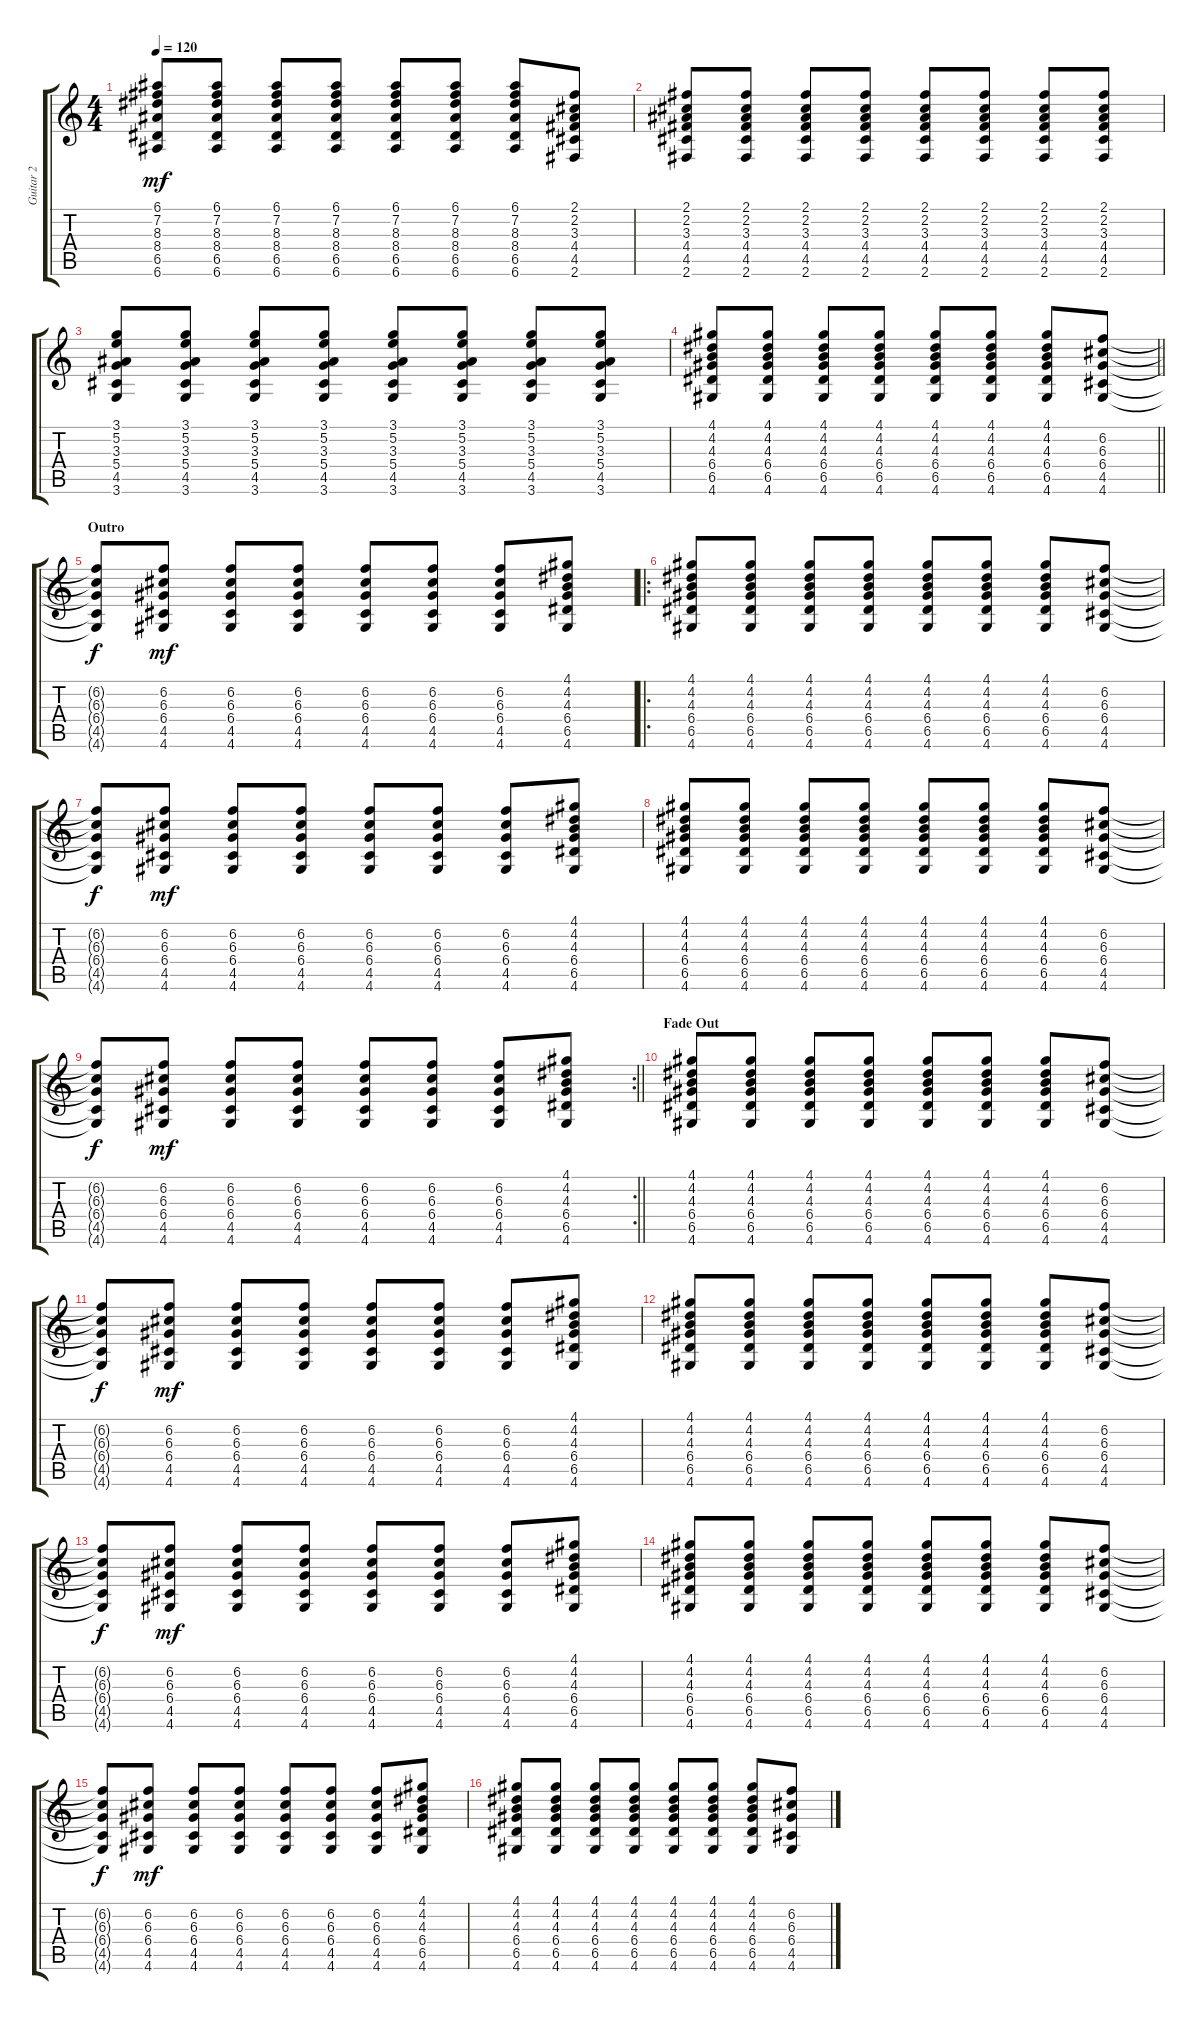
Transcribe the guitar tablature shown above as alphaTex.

\track ("Guitar 2" "Guitar 2") {instrument acousticguitarsteel}
\staff {score tabs}
\tuning (E4 B3 G3 D3 A2 E2) {hide}
\ts (4 4)
\tempo 120
\clef g2
\ks c
(6.1 7.2 8.3 8.4 6.5 6.6).8{dy mf} (6.1 7.2 8.3 8.4 6.5 6.6).8 (6.1 7.2 8.3 8.4 6.5 6.6).8 (6.1 7.2 8.3 8.4 6.5 6.6).8 (6.1 7.2 8.3 8.4 6.5 6.6).8 (6.1 7.2 8.3 8.4 6.5 6.6).8 (6.1 7.2 8.3 8.4 6.5 6.6).8 (2.1 2.2 3.3 4.4 4.5 2.6).8 |
(2.1 2.2 3.3 4.4 4.5 2.6).8 (2.1 2.2 3.3 4.4 4.5 2.6).8 (2.1 2.2 3.3 4.4 4.5 2.6).8 (2.1 2.2 3.3 4.4 4.5 2.6).8 (2.1 2.2 3.3 4.4 4.5 2.6).8 (2.1 2.2 3.3 4.4 4.5 2.6).8 (2.1 2.2 3.3 4.4 4.5 2.6).8 (2.1 2.2 3.3 4.4 4.5 2.6).8 |
(3.1 5.2 3.3 5.4 4.5 3.6).8 (3.1 5.2 3.3 5.4 4.5 3.6).8 (3.1 5.2 3.3 5.4 4.5 3.6).8 (3.1 5.2 3.3 5.4 4.5 3.6).8 (3.1 5.2 3.3 5.4 4.5 3.6).8 (3.1 5.2 3.3 5.4 4.5 3.6).8 (3.1 5.2 3.3 5.4 4.5 3.6).8 (3.1 5.2 3.3 5.4 4.5 3.6).8 |
\barLineRight lightlight
(4.1 4.2 4.3 6.4 6.5 4.6).8 (4.1 4.2 4.3 6.4 6.5 4.6).8 (4.1 4.2 4.3 6.4 6.5 4.6).8 (4.1 4.2 4.3 6.4 6.5 4.6).8 (4.1 4.2 4.3 6.4 6.5 4.6).8 (4.1 4.2 4.3 6.4 6.5 4.6).8 (4.1 4.2 4.3 6.4 6.5 4.6).8 (6.2 6.3 6.4 4.5 4.6).8 |
\section ("" "Outro")
(6.2{t} 6.3{t} 6.4{t} 4.5{t} 4.6{t}).8{dy f} (6.2 6.3 6.4 4.5 4.6).8{dy mf} (6.2 6.3 6.4 4.5 4.6).8 (6.2 6.3 6.4 4.5 4.6).8 (6.2 6.3 6.4 4.5 4.6).8 (6.2 6.3 6.4 4.5 4.6).8 (6.2 6.3 6.4 4.5 4.6).8 (4.1 4.2 4.3 6.4 6.5 4.6).8 |
\ro
(4.1 4.2 4.3 6.4 6.5 4.6).8 (4.1 4.2 4.3 6.4 6.5 4.6).8 (4.1 4.2 4.3 6.4 6.5 4.6).8 (4.1 4.2 4.3 6.4 6.5 4.6).8 (4.1 4.2 4.3 6.4 6.5 4.6).8 (4.1 4.2 4.3 6.4 6.5 4.6).8 (4.1 4.2 4.3 6.4 6.5 4.6).8 (6.2 6.3 6.4 4.5 4.6).8 |
(6.2{t} 6.3{t} 6.4{t} 4.5{t} 4.6{t}).8{dy f} (6.2 6.3 6.4 4.5 4.6).8{dy mf} (6.2 6.3 6.4 4.5 4.6).8 (6.2 6.3 6.4 4.5 4.6).8 (6.2 6.3 6.4 4.5 4.6).8 (6.2 6.3 6.4 4.5 4.6).8 (6.2 6.3 6.4 4.5 4.6).8 (4.1 4.2 4.3 6.4 6.5 4.6).8 |
(4.1 4.2 4.3 6.4 6.5 4.6).8 (4.1 4.2 4.3 6.4 6.5 4.6).8 (4.1 4.2 4.3 6.4 6.5 4.6).8 (4.1 4.2 4.3 6.4 6.5 4.6).8 (4.1 4.2 4.3 6.4 6.5 4.6).8 (4.1 4.2 4.3 6.4 6.5 4.6).8 (4.1 4.2 4.3 6.4 6.5 4.6).8 (6.2 6.3 6.4 4.5 4.6).8 |
\rc 2
\barLineRight lightlight
(6.2{t} 6.3{t} 6.4{t} 4.5{t} 4.6{t}).8{dy f} (6.2 6.3 6.4 4.5 4.6).8{dy mf} (6.2 6.3 6.4 4.5 4.6).8 (6.2 6.3 6.4 4.5 4.6).8 (6.2 6.3 6.4 4.5 4.6).8 (6.2 6.3 6.4 4.5 4.6).8 (6.2 6.3 6.4 4.5 4.6).8 (4.1 4.2 4.3 6.4 6.5 4.6).8 |
\section ("" "Fade Out")
(4.1 4.2 4.3 6.4 6.5 4.6).8{volume 3} (4.1 4.2 4.3 6.4 6.5 4.6).8 (4.1 4.2 4.3 6.4 6.5 4.6).8 (4.1 4.2 4.3 6.4 6.5 4.6).8 (4.1 4.2 4.3 6.4 6.5 4.6).8 (4.1 4.2 4.3 6.4 6.5 4.6).8 (4.1 4.2 4.3 6.4 6.5 4.6).8 (6.2 6.3 6.4 4.5 4.6).8 |
(6.2{t} 6.3{t} 6.4{t} 4.5{t} 4.6{t}).8{dy f} (6.2 6.3 6.4 4.5 4.6).8{dy mf} (6.2 6.3 6.4 4.5 4.6).8 (6.2 6.3 6.4 4.5 4.6).8 (6.2 6.3 6.4 4.5 4.6).8 (6.2 6.3 6.4 4.5 4.6).8 (6.2 6.3 6.4 4.5 4.6).8 (4.1 4.2 4.3 6.4 6.5 4.6).8 |
(4.1 4.2 4.3 6.4 6.5 4.6).8 (4.1 4.2 4.3 6.4 6.5 4.6).8 (4.1 4.2 4.3 6.4 6.5 4.6).8 (4.1 4.2 4.3 6.4 6.5 4.6).8 (4.1 4.2 4.3 6.4 6.5 4.6).8 (4.1 4.2 4.3 6.4 6.5 4.6).8 (4.1 4.2 4.3 6.4 6.5 4.6).8 (6.2 6.3 6.4 4.5 4.6).8 |
(6.2{t} 6.3{t} 6.4{t} 4.5{t} 4.6{t}).8{dy f} (6.2 6.3 6.4 4.5 4.6).8{dy mf} (6.2 6.3 6.4 4.5 4.6).8 (6.2 6.3 6.4 4.5 4.6).8 (6.2 6.3 6.4 4.5 4.6).8 (6.2 6.3 6.4 4.5 4.6).8 (6.2 6.3 6.4 4.5 4.6).8 (4.1 4.2 4.3 6.4 6.5 4.6).8 |
(4.1 4.2 4.3 6.4 6.5 4.6).8 (4.1 4.2 4.3 6.4 6.5 4.6).8 (4.1 4.2 4.3 6.4 6.5 4.6).8 (4.1 4.2 4.3 6.4 6.5 4.6).8 (4.1 4.2 4.3 6.4 6.5 4.6).8 (4.1 4.2 4.3 6.4 6.5 4.6).8 (4.1 4.2 4.3 6.4 6.5 4.6).8 (6.2 6.3 6.4 4.5 4.6).8 |
(6.2{t} 6.3{t} 6.4{t} 4.5{t} 4.6{t}).8{dy f} (6.2 6.3 6.4 4.5 4.6).8{dy mf} (6.2 6.3 6.4 4.5 4.6).8 (6.2 6.3 6.4 4.5 4.6).8 (6.2 6.3 6.4 4.5 4.6).8 (6.2 6.3 6.4 4.5 4.6).8 (6.2 6.3 6.4 4.5 4.6).8 (4.1 4.2 4.3 6.4 6.5 4.6).8 |
(4.1 4.2 4.3 6.4 6.5 4.6).8 (4.1 4.2 4.3 6.4 6.5 4.6).8 (4.1 4.2 4.3 6.4 6.5 4.6).8 (4.1 4.2 4.3 6.4 6.5 4.6).8 (4.1 4.2 4.3 6.4 6.5 4.6).8 (4.1 4.2 4.3 6.4 6.5 4.6).8 (4.1 4.2 4.3 6.4 6.5 4.6).8 (6.2 6.3 6.4 4.5 4.6).8
